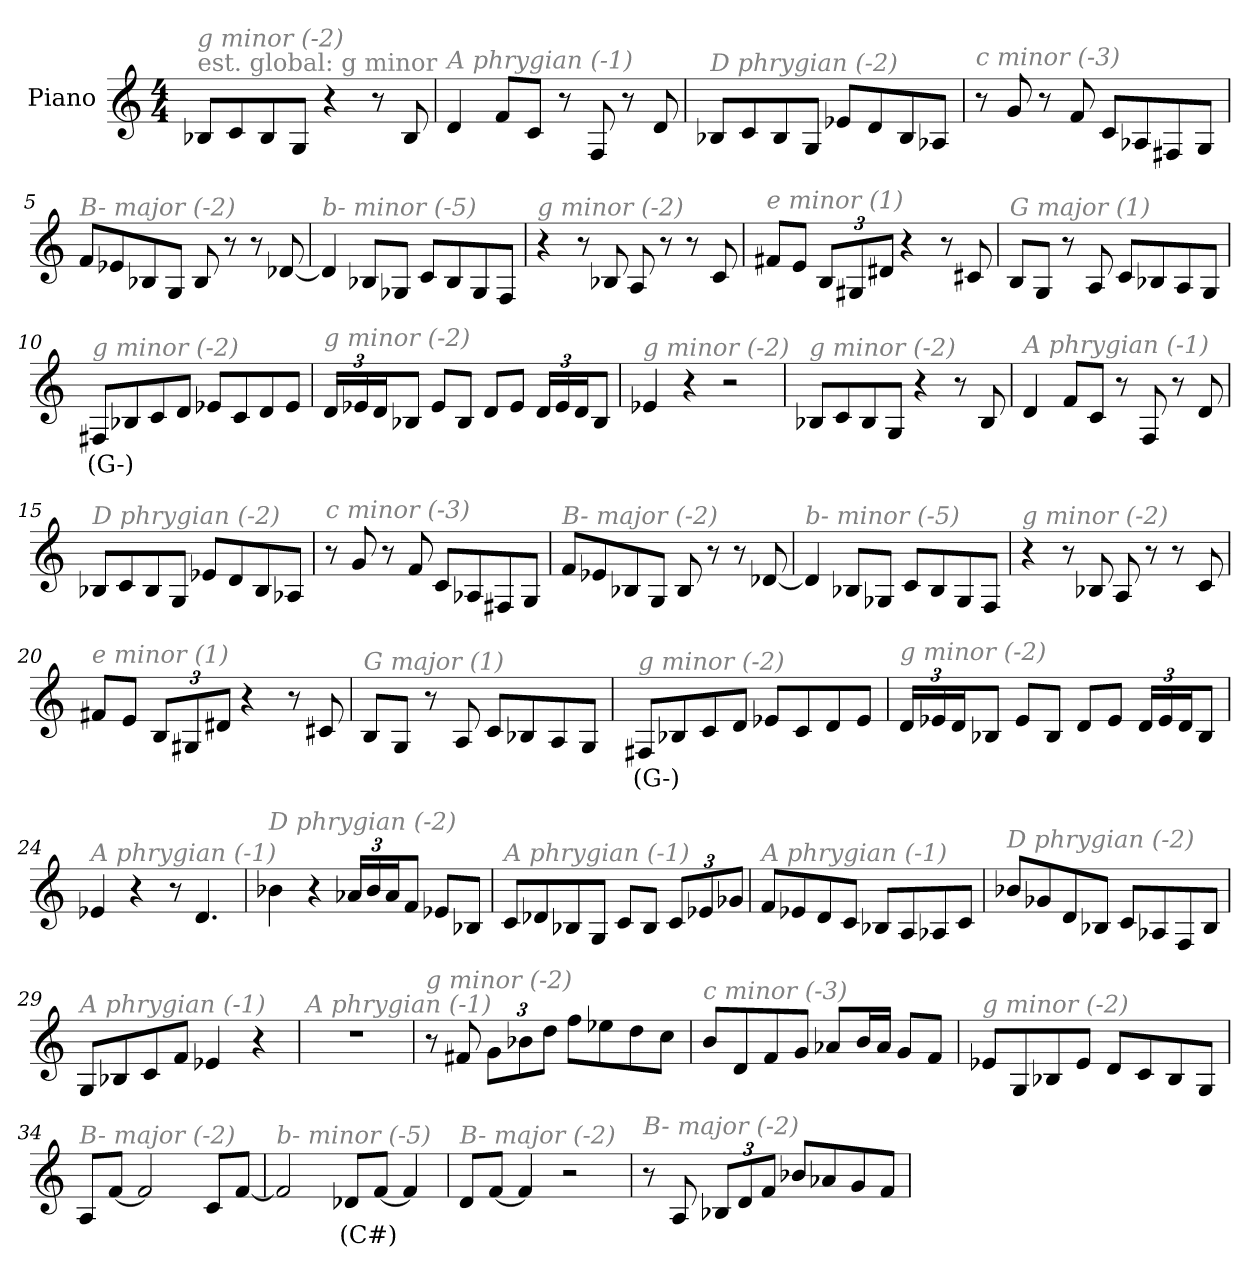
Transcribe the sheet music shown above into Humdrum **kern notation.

**kern	**text
*part1	*part1
*staff1	*staff1
*I"Piano	*
*I'Pno	*
*clefG2	*
*k[]	*
*M4/4	*
*MM240	*
=1	=1
!LO:TX:a:color=#808080:t=est. global&colon; g minor	!
!LO:TX:i:color=#808080:t=g minor (-2)	!
8B-X/L	.
8c/	.
8B-/	.
8G/J	.
4r	.
8r	.
8B-/	.
=2	=2
!LO:TX:i:color=#808080:t=A phrygian (-1)	!
4d/	.
8f/L	.
8c/J	.
8r	.
8F/	.
8r	.
8d/	.
=3	=3
!LO:TX:i:color=#808080:t=D phrygian (-2)	!
8B-X/L	.
8c/	.
8B-/	.
8G/J	.
8e-X/L	.
8d/	.
8B-/	.
8A-X/J	.
=4	=4
!LO:TX:i:color=#808080:t=c minor (-3)	!
8r	.
8g/	.
8r	.
8f/	.
8c/L	.
8A-X/	.
8F#X/	.
8G/J	.
!!LO:LB:g=z
=5	=5
!LO:TX:i:color=#808080:t=B- major (-2)	!
8f/L	.
8e-X/	.
8B-X/	.
8G/J	.
8B-/	.
8r	.
8r	.
[8d-X/	.
=6	=6
!LO:TX:i:color=#808080:t=b- minor (-5)	!
4d-/]	.
8B-X/L	.
8G-X/J	.
8c/L	.
8B-/	.
8G-/	.
8F/J	.
=7	=7
!LO:TX:i:color=#808080:t=g minor (-2)	!
4r	.
8r	.
8B-X/	.
8A/	.
8r	.
8r	.
8c/	.
=8	=8
!LO:TX:i:color=#808080:t=e minor (1)	!
8f#X/L	.
8e/J	.
*Xbrackettup	*
12B/L	.
12G#X/	.
12d#X/J	.
4r	.
8r	.
8c#X/	.
!!LO:LB:g=z
=9	=9
!LO:TX:i:color=#808080:t=G major (1)	!
8B/L	.
8G/J	.
8r	.
8A/	.
8c/L	.
8B-X/	.
8A/	.
8G/J	.
=10	=10
!LO:TX:i:color=#808080:t=g minor (-2)	!
8F#Xi/L	(G-)
8B-X/	.
8c/	.
8d/J	.
8e-X/L	.
8c/	.
8d/	.
8e-/J	.
=11	=11
!LO:TX:i:color=#808080:t=g minor (-2)	!
24d/LL	.
24e-X/	.
24d/J	.
8B-X/J	.
8e-/L	.
8B-/J	.
8d/L	.
8e-/J	.
24d/LL	.
24e-/	.
24d/J	.
8B-/J	.
=12	=12
!LO:TX:i:color=#808080:t=g minor (-2)	!
4e-X/	.
4r	.
2r	.
!!LO:LB:g=z
=13	=13
!LO:TX:i:color=#808080:t=g minor (-2)	!
8B-X/L	.
8c/	.
8B-/	.
8G/J	.
4r	.
8r	.
8B-/	.
=14	=14
!LO:TX:i:color=#808080:t=A phrygian (-1)	!
4d/	.
8f/L	.
8c/J	.
8r	.
8F/	.
8r	.
8d/	.
=15	=15
!LO:TX:i:color=#808080:t=D phrygian (-2)	!
8B-X/L	.
8c/	.
8B-/	.
8G/J	.
8e-X/L	.
8d/	.
8B-/	.
8A-X/J	.
=16	=16
!LO:TX:i:color=#808080:t=c minor (-3)	!
8r	.
8g/	.
8r	.
8f/	.
8c/L	.
8A-X/	.
8F#X/	.
8G/J	.
!!LO:LB:g=z
=17	=17
!LO:TX:i:color=#808080:t=B- major (-2)	!
8f/L	.
8e-X/	.
8B-X/	.
8G/J	.
8B-/	.
8r	.
8r	.
[8d-X/	.
=18	=18
!LO:TX:i:color=#808080:t=b- minor (-5)	!
4d-/]	.
8B-X/L	.
8G-X/J	.
8c/L	.
8B-/	.
8G-/	.
8F/J	.
=19	=19
!LO:TX:i:color=#808080:t=g minor (-2)	!
4r	.
8r	.
8B-X/	.
8A/	.
8r	.
8r	.
8c/	.
=20	=20
!LO:TX:i:color=#808080:t=e minor (1)	!
8f#X/L	.
8e/J	.
12B/L	.
12G#X/	.
12d#X/J	.
4r	.
8r	.
8c#X/	.
!!LO:LB:g=z
=21	=21
!LO:TX:i:color=#808080:t=G major (1)	!
8B/L	.
8G/J	.
8r	.
8A/	.
8c/L	.
8B-X/	.
8A/	.
8G/J	.
=22	=22
!LO:TX:i:color=#808080:t=g minor (-2)	!
8F#Xi/L	(G-)
8B-X/	.
8c/	.
8d/J	.
8e-X/L	.
8c/	.
8d/	.
8e-/J	.
=23	=23
!LO:TX:i:color=#808080:t=g minor (-2)	!
24d/LL	.
24e-X/	.
24d/J	.
8B-X/J	.
8e-/L	.
8B-/J	.
8d/L	.
8e-/J	.
24d/LL	.
24e-/	.
24d/J	.
8B-/J	.
=24	=24
!LO:TX:i:color=#808080:t=A phrygian (-1)	!
4e-X/	.
4r	.
8r	.
4.d/	.
!!LO:LB:g=z
=25	=25
!LO:TX:i:color=#808080:t=D phrygian (-2)	!
4b-X\	.
4r	.
24a-X/LL	.
24b-/	.
24a-/J	.
8f/J	.
8e-X/L	.
8B-X/J	.
=26	=26
!LO:TX:i:color=#808080:t=A phrygian (-1)	!
8c/L	.
8d-X/	.
8B-X/	.
8G/J	.
8c/L	.
8B-/J	.
12c/L	.
12e-X/	.
12g-X/J	.
=27	=27
!LO:TX:i:color=#808080:t=A phrygian (-1)	!
8f/L	.
8e-X/	.
8d/	.
8c/J	.
8B-X/L	.
8A/	.
8A-X/	.
8c/J	.
=28	=28
!LO:TX:i:color=#808080:t=D phrygian (-2)	!
8b-X/L	.
8g-X/	.
8d/	.
8B-X/J	.
8c/L	.
8A-X/	.
8F/	.
8B-/J	.
!!LO:LB:g=z
=29	=29
!LO:TX:i:color=#808080:t=A phrygian (-1)	!
8G/L	.
8B-X/	.
8c/	.
8f/J	.
4e-X/	.
4r	.
=30	=30
!LO:TX:i:color=#808080:t=A phrygian (-1)	!
1r	.
=31	=31
!LO:TX:i:color=#808080:t=g minor (-2)	!
8r	.
8f#X/	.
12g\L	.
12b-X\	.
12dd\J	.
8ff\L	.
8ee-X\	.
8dd\	.
8cc\J	.
=32	=32
!LO:TX:i:color=#808080:t=c minor (-3)	!
8b/L	.
8d/	.
8f/	.
8g/J	.
8a-X/L	.
16b/L	.
16a-/JJ	.
8g/L	.
8f/J	.
!!LO:LB:g=z
=33	=33
!LO:TX:i:color=#808080:t=g minor (-2)	!
8e-X/L	.
8G/	.
8B-X/	.
8e-/J	.
8d/L	.
8c/	.
8B-/	.
8G/J	.
=34	=34
!LO:TX:i:color=#808080:t=B- major (-2)	!
8A/L	.
[8f/J	.
2f/]	.
8c/L	.
[8f/J	.
=35	=35
!LO:TX:i:color=#808080:t=b- minor (-5)	!
2f/]	.
8d-Xi/L	(C#)
[8f/J	.
4f/]	.
=36	=36
!LO:TX:i:color=#808080:t=B- major (-2)	!
8d/L	.
[8f/J	.
4f/]	.
2r	.
=37	=37
!LO:TX:i:color=#808080:t=B- major (-2)	!
8r	.
8A/	.
12B-X/L	.
12d/	.
12f/J	.
8b-X/L	.
8a-X/	.
8g/	.
8f/J	.
=	=
*-	*-
